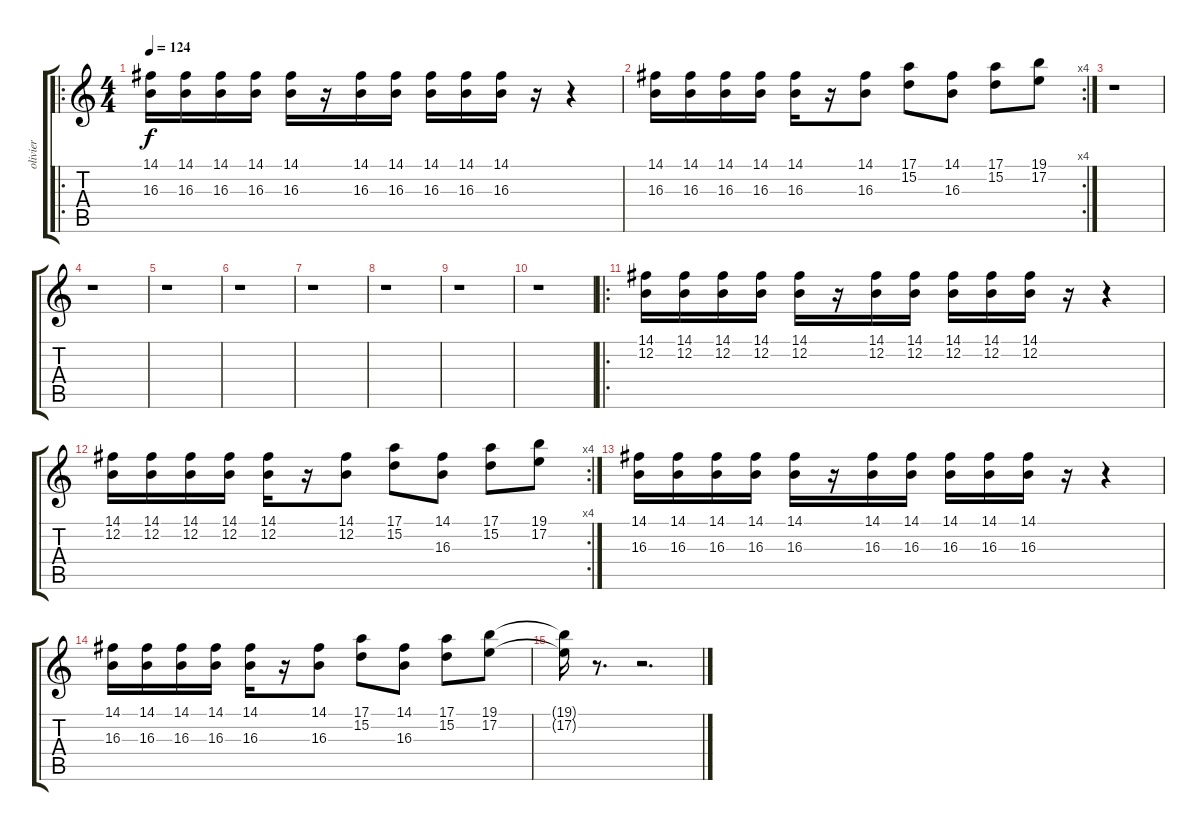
\track ("olivier" "olivier") {instrument frenchhorn}
\staff {score tabs}
\tuning (E4 B3 G3 D3 A2 D2) {hide}
\ro
\ts (4 4)
\tempo 124
\clef g2
\ks c
(14.1 16.3).16{dy f} (14.1 16.3).16 (14.1 16.3).16 (14.1 16.3).16 (14.1 16.3).16 r.16 (14.1 16.3).16 (14.1 16.3).16 (14.1 16.3).16 (14.1 16.3).16 (14.1 16.3).16 r.16 r.4 |
\rc 4
(14.1 16.3).16 (14.1 16.3).16 (14.1 16.3).16 (14.1 16.3).16 (14.1 16.3).16 r.16 (14.1 16.3).8 (17.1 15.2).8 (14.1 16.3).8 (17.1 15.2).8 (19.1 17.2).8 |
r.1 |
r.1 |
r.1 |
r.1 |
r.1 |
r.1 |
r.1 |
r.1 |
\ro
(14.1 12.2).16 (14.1 12.2).16 (14.1 12.2).16 (14.1 12.2).16 (14.1 12.2).16 r.16 (14.1 12.2).16 (14.1 12.2).16 (14.1 12.2).16 (14.1 12.2).16 (14.1 12.2).16 r.16 r.4 |
\rc 4
(14.1 12.2).16 (14.1 12.2).16 (14.1 12.2).16 (14.1 12.2).16 (14.1 12.2).16 r.16 (14.1 12.2).8 (17.1 15.2).8 (14.1 16.3).8 (17.1 15.2).8 (19.1 17.2).8 |
(14.1 16.3).16 (14.1 16.3).16 (14.1 16.3).16 (14.1 16.3).16 (14.1 16.3).16 r.16 (14.1 16.3).16 (14.1 16.3).16 (14.1 16.3).16 (14.1 16.3).16 (14.1 16.3).16 r.16 r.4 |
(14.1 16.3).16 (14.1 16.3).16 (14.1 16.3).16 (14.1 16.3).16 (14.1 16.3).16 r.16 (14.1 16.3).8 (17.1 15.2).8 (14.1 16.3).8 (17.1 15.2).8 (19.1 17.2).8 |
(19.1{t} 17.2{t}).16 r.8{d} r.2{d}
